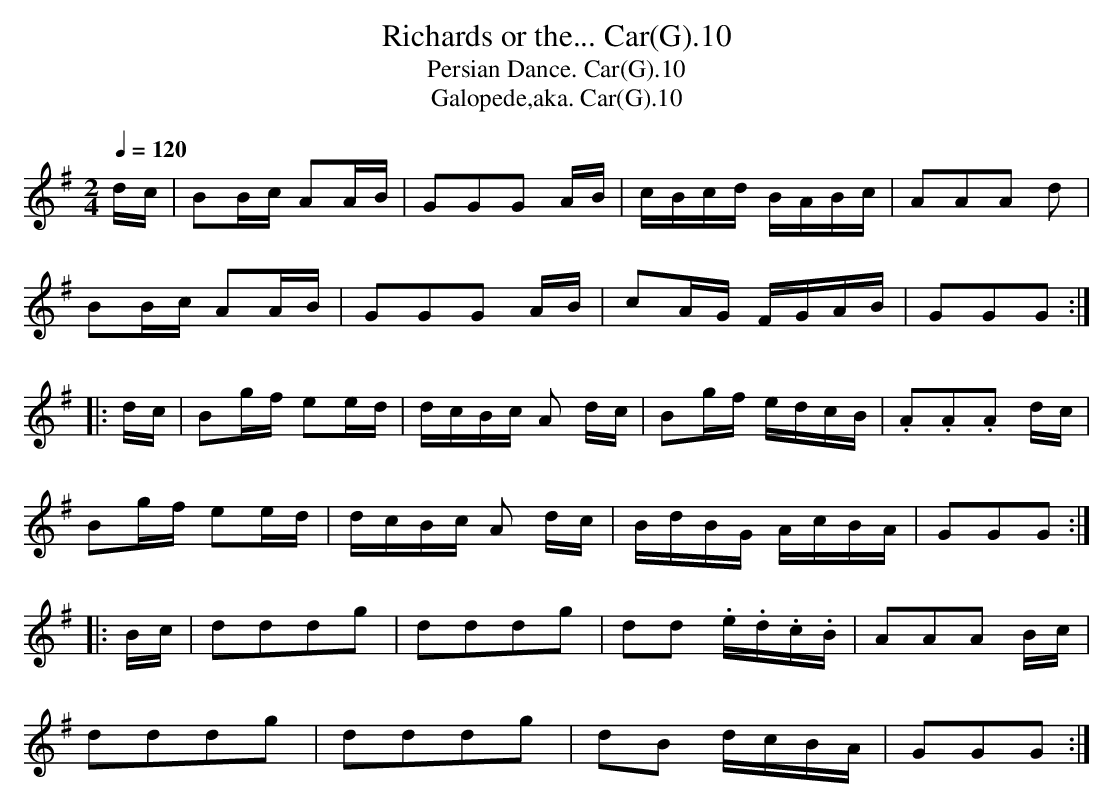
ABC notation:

X:1
T:Richards or the... Car(G).10
T:Persian Dance. Car(G).10
T:Galopede,aka. Car(G).10
M:2/4
L:1/16
Q:1/4=120
K:G
dc|B2Bc A2AB|G2G2G2 AB|cBcd BABc|A2A2A2 d2|
B2Bc A2AB|G2G2G2 AB|c2AG FGAB|G2G2G2:|
|:dc|B2gf e2ed|dcBc A2 dc|B2gf edcB|.A2.A2.A2 dc|
B2gf e2ed|dcBc A2 dc|BdBG AcBA|G2G2G2:|
|:Bc|d2d2d2g2|d2d2d2g2|d2d2 .e.d.c.B|A2A2A2 Bc|
d2d2d2g2|d2d2d2g2|d2B2 dcBA|G2G2G2:|
